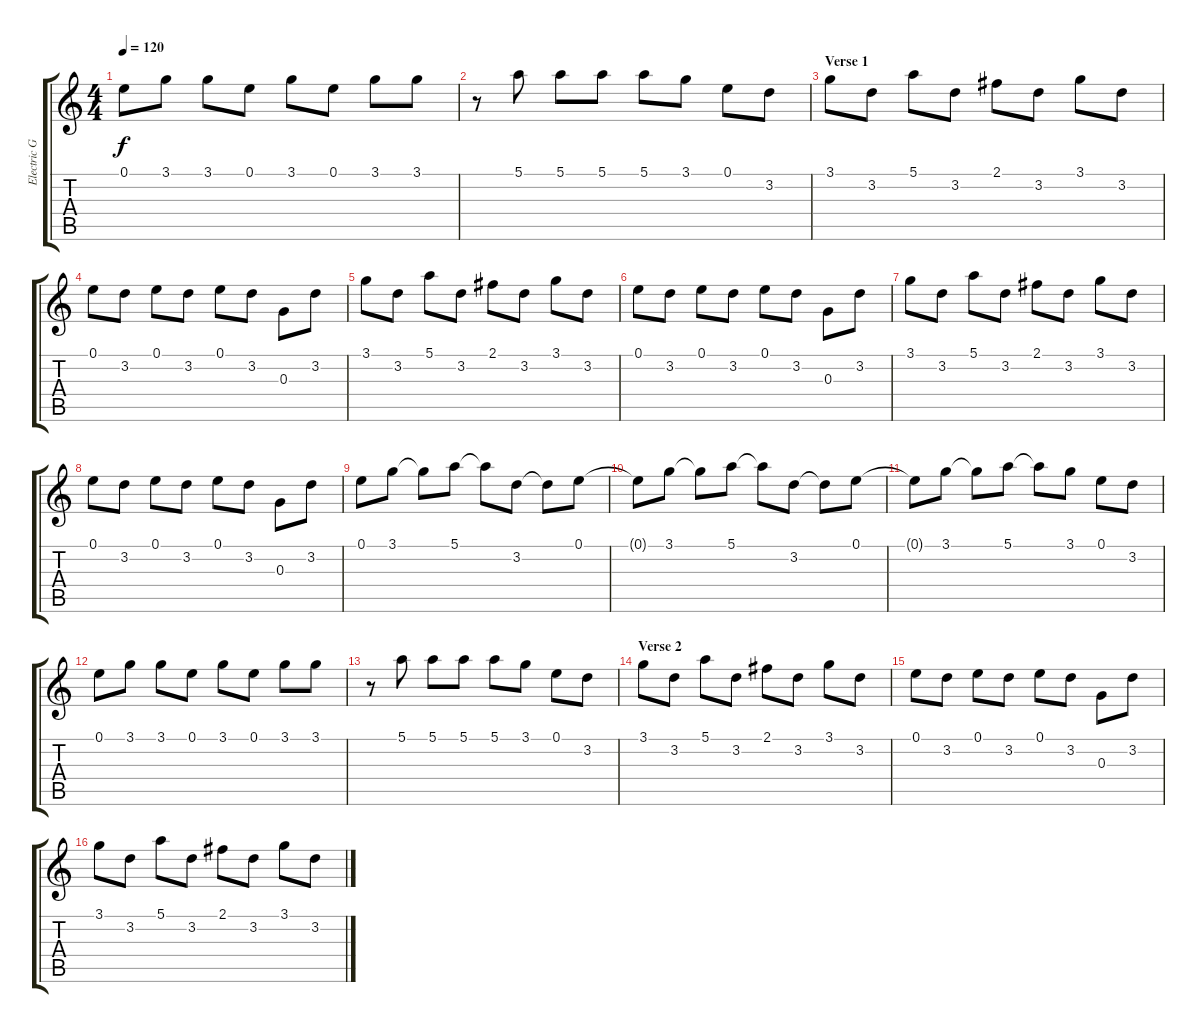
\track ("Electric Guitar 2" "Electric G") {instrument electricguitarjazz}
\staff {score tabs}
\tuning (E4 B3 G3 D3 A2 E2) {hide}
\ts (4 4)
\tempo 120
\clef g2
\ks c
0.1.8{dy f} 3.1.8 3.1.8 0.1.8 3.1.8 0.1.8 3.1.8 3.1.8 |
r.8 5.1.8 5.1.8 5.1.8 5.1.8 3.1.8 0.1.8 3.2.8 |
\section ("" "Verse 1")
3.1.8 3.2.8 5.1.8 3.2.8 2.1.8 3.2.8 3.1.8 3.2.8 |
0.1.8 3.2.8 0.1.8 3.2.8 0.1.8 3.2.8 0.3.8 3.2.8 |
3.1.8 3.2.8 5.1.8 3.2.8 2.1.8 3.2.8 3.1.8 3.2.8 |
0.1.8 3.2.8 0.1.8 3.2.8 0.1.8 3.2.8 0.3.8 3.2.8 |
3.1.8 3.2.8 5.1.8 3.2.8 2.1.8 3.2.8 3.1.8 3.2.8 |
0.1.8 3.2.8 0.1.8 3.2.8 0.1.8 3.2.8 0.3.8 3.2.8 |
0.1.8 3.1.8 3.1{t}.8 5.1.8 5.1{t}.8 3.2.8 3.2{t}.8 0.1.8 |
0.1{t}.8 3.1.8 3.1{t}.8 5.1.8 5.1{t}.8 3.2.8 3.2{t}.8 0.1.8 |
0.1{t}.8 3.1.8 3.1{t}.8 5.1.8 5.1{t}.8 3.1.8 0.1.8 3.2.8 |
0.1.8 3.1.8 3.1.8 0.1.8 3.1.8 0.1.8 3.1.8 3.1.8 |
r.8 5.1.8 5.1.8 5.1.8 5.1.8 3.1.8 0.1.8 3.2.8 |
\section ("" "Verse 2")
3.1.8 3.2.8 5.1.8 3.2.8 2.1.8 3.2.8 3.1.8 3.2.8 |
0.1.8 3.2.8 0.1.8 3.2.8 0.1.8 3.2.8 0.3.8 3.2.8 |
3.1.8 3.2.8 5.1.8 3.2.8 2.1.8 3.2.8 3.1.8 3.2.8
